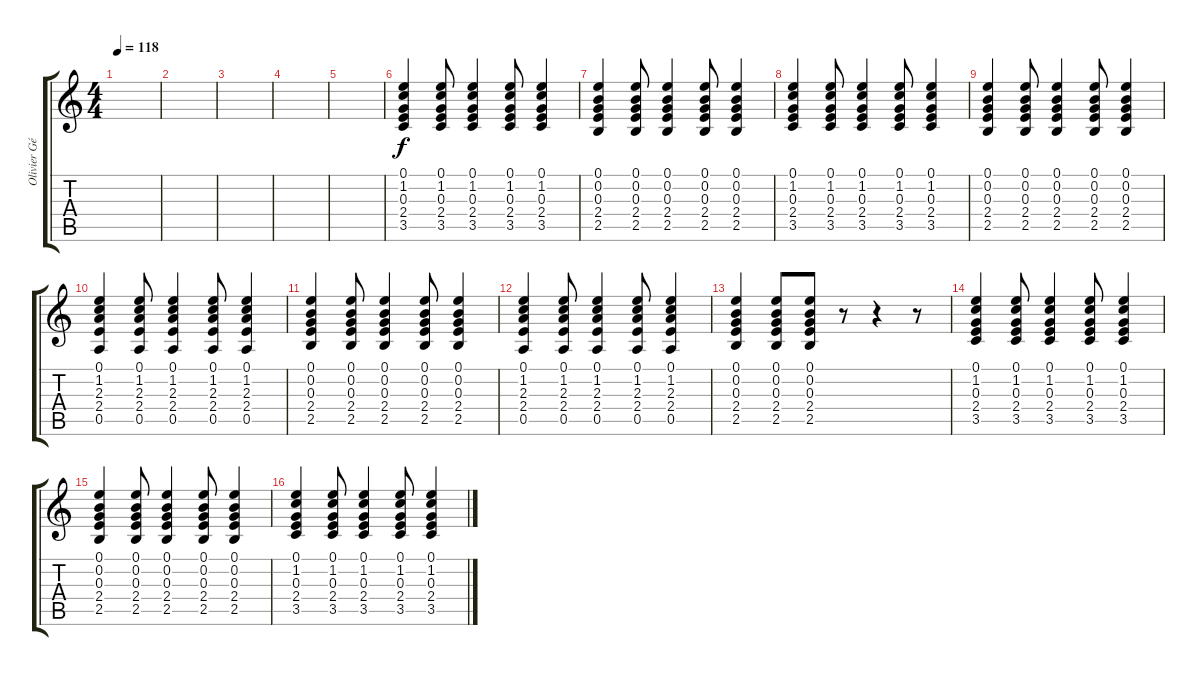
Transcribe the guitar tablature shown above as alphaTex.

\track ("Olivier Gérard" "Olivier Gé") {instrument acousticguitarsteel}
\staff {score tabs}
\tuning (E4 B3 G3 D3 A2 E2) {hide}
\ts (4 4)
\tempo 118
\clef g2
\ks c
|
|
|
|
|
(0.1 1.2 0.3 2.4 3.5).4 (0.1 1.2 0.3 2.4 3.5).8 (0.1 1.2 0.3 2.4 3.5).4 (0.1 1.2 0.3 2.4 3.5).8 (0.1 1.2 0.3 2.4 3.5).4 |
(0.1 0.2 0.3 2.4 2.5).4 (0.1 0.2 0.3 2.4 2.5).8 (0.1 0.2 0.3 2.4 2.5).4 (0.1 0.2 0.3 2.4 2.5).8 (0.1 0.2 0.3 2.4 2.5).4 |
(0.1 1.2 0.3 2.4 3.5).4 (0.1 1.2 0.3 2.4 3.5).8 (0.1 1.2 0.3 2.4 3.5).4 (0.1 1.2 0.3 2.4 3.5).8 (0.1 1.2 0.3 2.4 3.5).4 |
(0.1 0.2 0.3 2.4 2.5).4 (0.1 0.2 0.3 2.4 2.5).8 (0.1 0.2 0.3 2.4 2.5).4 (0.1 0.2 0.3 2.4 2.5).8 (0.1 0.2 0.3 2.4 2.5).4 |
(0.1 1.2 2.3 2.4 0.5).4 (0.1 1.2 2.3 2.4 0.5).8 (0.1 1.2 2.3 2.4 0.5).4 (0.1 1.2 2.3 2.4 0.5).8 (0.1 1.2 2.3 2.4 0.5).4 |
(0.1 0.2 0.3 2.4 2.5).4 (0.1 0.2 0.3 2.4 2.5).8 (0.1 0.2 0.3 2.4 2.5).4 (0.1 0.2 0.3 2.4 2.5).8 (0.1 0.2 0.3 2.4 2.5).4 |
(0.1 1.2 2.3 2.4 0.5).4 (0.1 1.2 2.3 2.4 0.5).8 (0.1 1.2 2.3 2.4 0.5).4 (0.1 1.2 2.3 2.4 0.5).8 (0.1 1.2 2.3 2.4 0.5).4 |
(0.1 0.2 0.3 2.4 2.5).4 (0.1 0.2 0.3 2.4 2.5).8 (0.1 0.2 0.3 2.4 2.5).8 r.8 r.4 r.8 |
(0.1 1.2 0.3 2.4 3.5).4{volume 10} (0.1 1.2 0.3 2.4 3.5).8 (0.1 1.2 0.3 2.4 3.5).4 (0.1 1.2 0.3 2.4 3.5).8 (0.1 1.2 0.3 2.4 3.5).4 |
(0.1 0.2 0.3 2.4 2.5).4 (0.1 0.2 0.3 2.4 2.5).8 (0.1 0.2 0.3 2.4 2.5).4 (0.1 0.2 0.3 2.4 2.5).8 (0.1 0.2 0.3 2.4 2.5).4 |
(0.1 1.2 0.3 2.4 3.5).4 (0.1 1.2 0.3 2.4 3.5).8 (0.1 1.2 0.3 2.4 3.5).4 (0.1 1.2 0.3 2.4 3.5).8 (0.1 1.2 0.3 2.4 3.5).4
